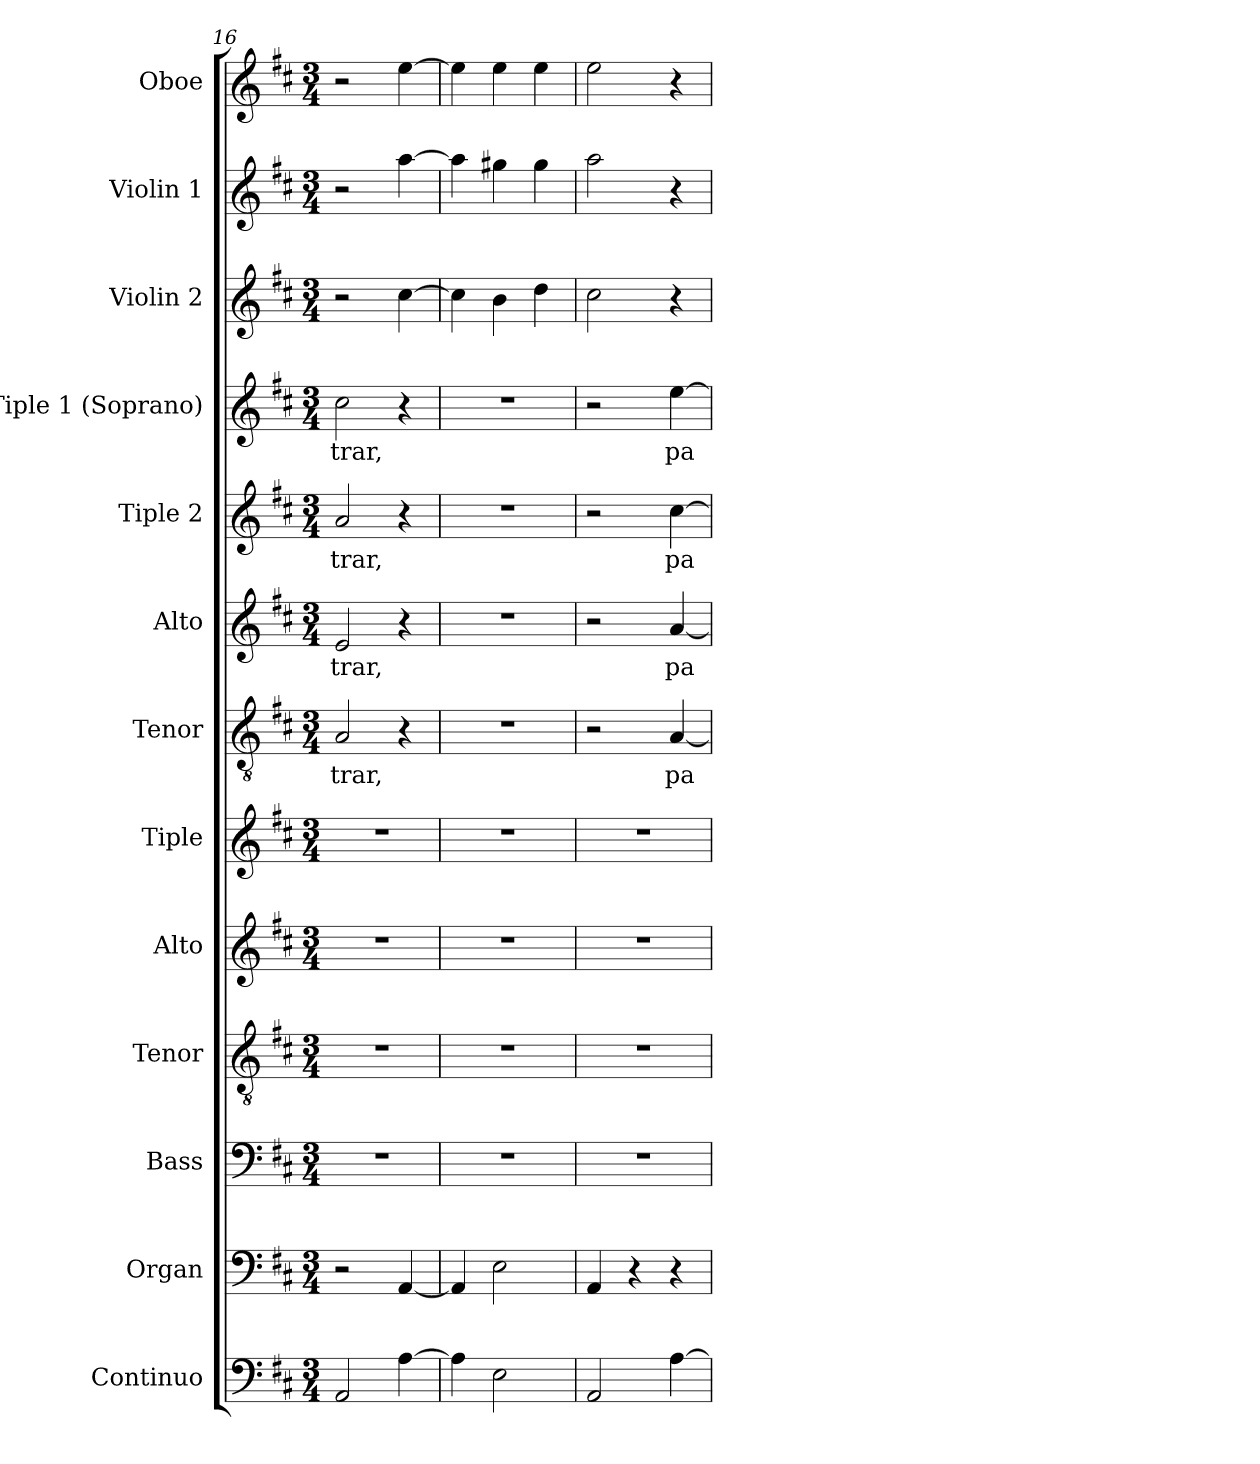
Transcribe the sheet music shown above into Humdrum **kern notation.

**kern	**kern	**kern	**kern	**kern	**kern	**kern	**text	**kern	**text	**kern	**text	**kern	**text	**kern	**kern	**kern
*part13	*part12	*part11	*part10	*part9	*part8	*part7	*part7	*part6	*part6	*part5	*part5	*part4	*part4	*part3	*part2	*part1
*staff13	*staff12	*staff11	*staff10	*staff9	*staff8	*staff7	*staff7	*staff6	*staff6	*staff5	*staff5	*staff4	*staff4	*staff3	*staff2	*staff1
*I"Continuo	*I"Organ	*I"Bass	*I"Tenor	*I"Alto	*I"Tiple	*I"Tenor	*	*I"Alto	*	*I"Tiple 2	*	*I"Tiple 1 (Soprano)	*	*I"Violin 2	*I"Violin 1	*I"Oboe
*I'Cont.	*I'Org.	*I'B.	*I'T.	*I'A.	*	*I'T.	*	*I'A.	*	*	*	*I'S1.	*	*I'Vln. 2	*I'Vln. 1	*I'Ob.
*clefF4	*clefF4	*clefF4	*clefGv2	*clefG2	*clefG2	*clefGv2	*	*clefG2	*	*clefG2	*	*clefG2	*	*clefG2	*clefG2	*clefG2
*	*	*	*ITrd7c12	*	*	*ITrd7c12	*	*	*	*	*	*	*	*	*	*
*k[f#c#]	*k[f#c#]	*k[f#c#]	*k[f#c#]	*k[f#c#]	*k[f#c#]	*k[f#c#]	*	*k[f#c#]	*	*k[f#c#]	*	*k[f#c#]	*	*k[f#c#]	*k[f#c#]	*k[f#c#]
*D:	*D:	*D:	*D:	*D:	*D:	*D:	*	*D:	*	*D:	*	*D:	*	*D:	*D:	*D:
*M3/4	*M3/4	*M3/4	*M3/4	*M3/4	*M3/4	*M3/4	*	*M3/4	*	*M3/4	*	*M3/4	*	*M3/4	*M3/4	*M3/4
=16	=16	=16	=16	=16	=16	=16	=16	=16	=16	=16	=16	=16	=16	=16	=16	=16
!	!	!LO:N:vis=1	!LO:N:vis=1	!LO:N:vis=1	!LO:N:vis=1	!	!	!	!	!	!	!	!	!	!	!
!	!	!	!	!	!	!	!LO:LY:b:color=#000000	!	!	!	!	!	!	!	!	!
!	!	!	!	!	!	!	!	!	!LO:LY:b:color=#000000	!	!	!	!	!	!	!
!	!	!	!	!	!	!	!	!	!	!	!LO:LY:b:color=#000000	!	!	!	!	!
!	!	!	!	!	!	!	!	!	!	!	!	!	!LO:LY:b:color=#000000	!	!	!
2AAi/	2r	2.r	2.r	2.r	2.r	2AAi/	-trar,	2ei/	-trar,	2ai/	-trar,	2cc#i\	-trar,	2r	2r	2r
[4Ai\	[4AAi/	.	.	.	.	4r	.	4r	.	4r	.	4r	.	[4cc#i\	[4aai\	[4eei\
=17	=17	=17	=17	=17	=17	=17	=17	=17	=17	=17	=17	=17	=17	=17	=17	=17
!	!	!LO:N:vis=1	!LO:N:vis=1	!LO:N:vis=1	!LO:N:vis=1	!LO:N:vis=1	!	!LO:N:vis=1	!	!LO:N:vis=1	!	!LO:N:vis=1	!	!	!	!
4Ai\]	4AAi/]	2.r	2.r	2.r	2.r	2.r	.	2.r	.	2.r	.	2.r	.	4cc#i\]	4aai\]	4eei\]
2Ei\	2Ei\	.	.	.	.	.	.	.	.	.	.	.	.	4bi\	4gg#Xi\	4eei\
.	.	.	.	.	.	.	.	.	.	.	.	.	.	4ddi\	4gg#i\	4eei\
=18	=18	=18	=18	=18	=18	=18	=18	=18	=18	=18	=18	=18	=18	=18	=18	=18
!	!	!LO:N:vis=1	!LO:N:vis=1	!LO:N:vis=1	!LO:N:vis=1	!	!	!	!	!	!	!	!	!	!	!
2AAi/	4AAi/	2.r	2.r	2.r	2.r	2r	.	2r	.	2r	.	2r	.	2cc#i\	2aai\	2eei\
.	4r	.	.	.	.	.	.	.	.	.	.	.	.	.	.	.
!	!	!	!	!	!	!	!LO:LY:b:color=#000000	!	!	!	!	!	!	!	!	!
!	!	!	!	!	!	!	!	!	!LO:LY:b:color=#000000	!	!	!	!	!	!	!
!	!	!	!	!	!	!	!	!	!	!	!LO:LY:b:color=#000000	!	!	!	!	!
!	!	!	!	!	!	!	!	!	!	!	!	!	!LO:LY:b:color=#000000	!	!	!
[4Ai\	4r	.	.	.	.	[4AAi/	pa-	[4ai/	pa-	[4cc#i\	pa-	[4eei\	pa-	4r	4r	4r
=	=	=	=	=	=	=	=	=	=	=	=	=	=	=	=	=
*-	*-	*-	*-	*-	*-	*-	*-	*-	*-	*-	*-	*-	*-	*-	*-	*-
